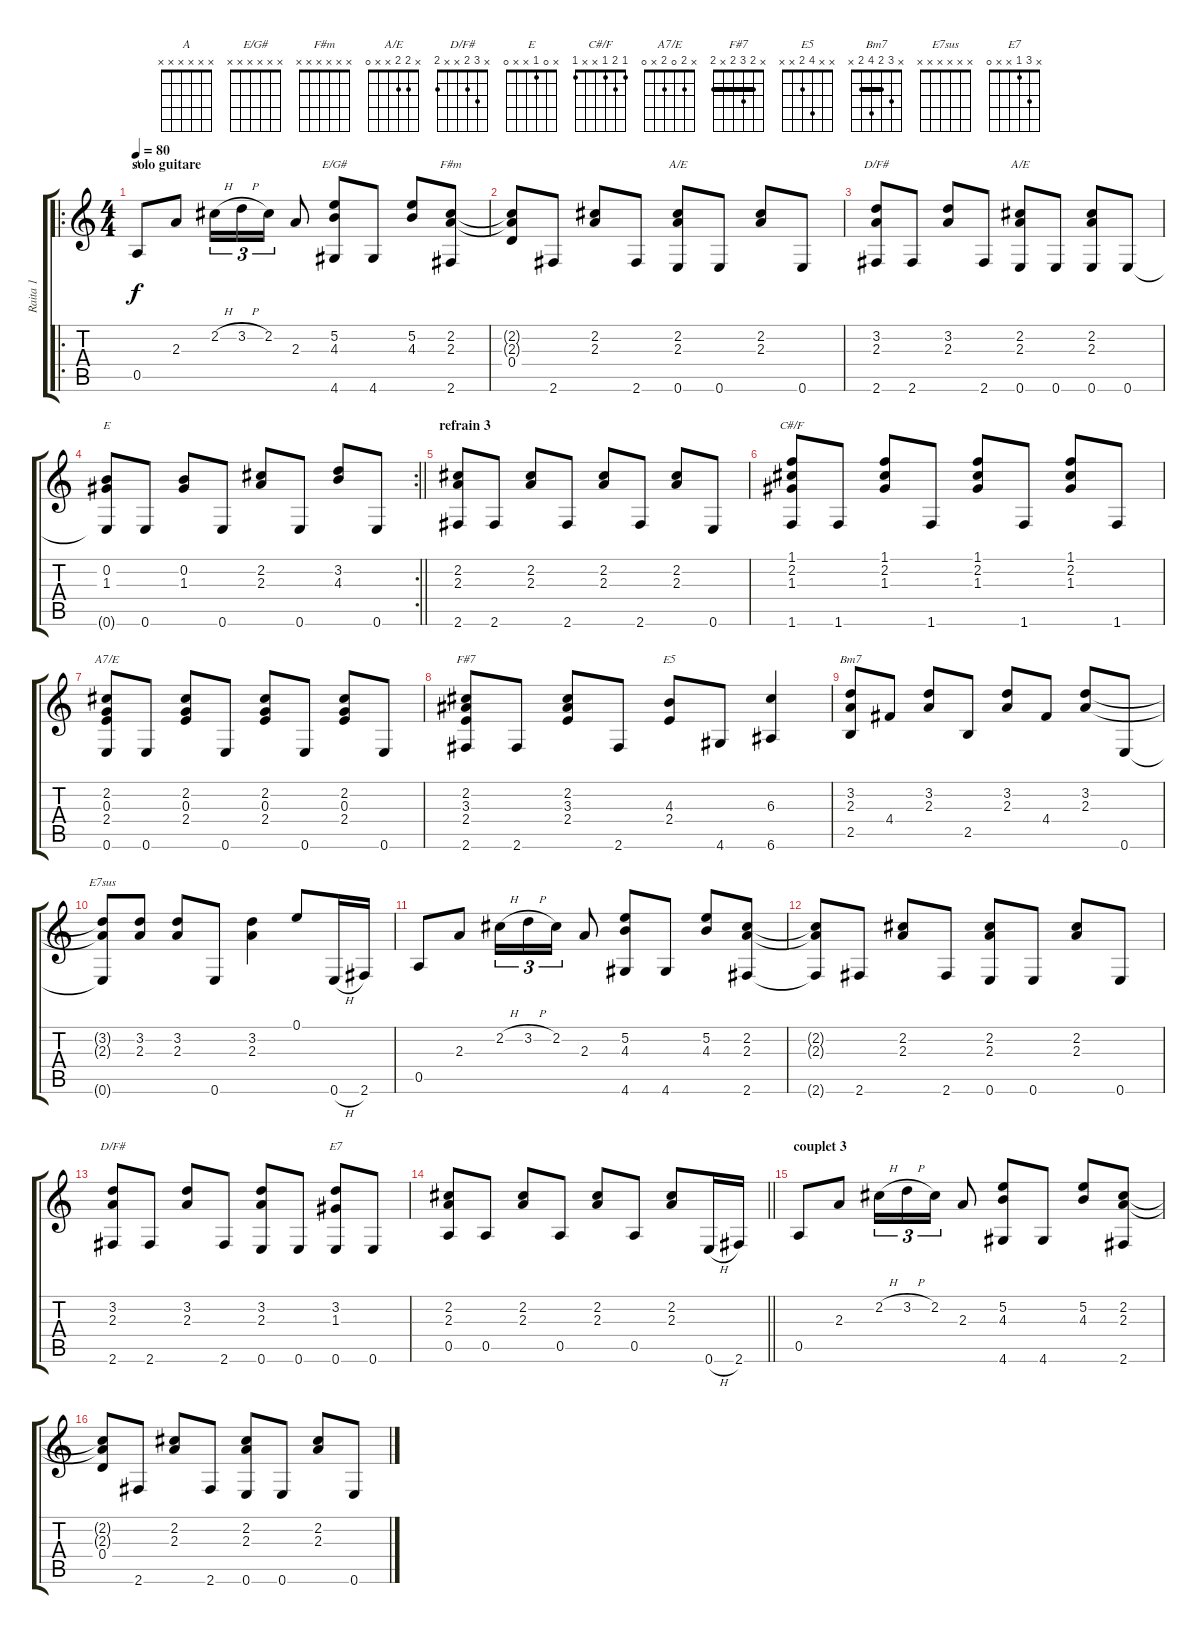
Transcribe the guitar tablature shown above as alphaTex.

\track ("Raita 1" "Raita 1") {instrument acousticguitarsteel}
\staff {score tabs}
\tuning (E4 B3 G3 D3 A2 E2) {hide}
\chord ("A" x x x x x x)
\chord ("E/G#" x x x x x x)
\chord ("F#m" x x x x x x)
\chord ("A/E" x x x x x x)
\chord ("D/F#" x x x x x x)
\chord ("A/E" x 2 2 x x 0)
\chord ("E" x 0 1 x x 0)
\chord ("C#/F" 1 2 1 x x 1)
\chord ("A7/E" x 2 0 2 x 0)
\chord ("F#7" x 2 3 2 x 2) {barre 2}
\chord ("E5" x x 4 2 x x)
\chord ("Bm7" x 3 2 4 2 x) {barre 2}
\chord ("E7sus" x x x x x x)
\chord ("D/F#" x 3 2 x x 2)
\chord ("E7" x 3 1 x x 0)
\ro
\ts (4 4)
\section ("" "solo guitare")
\tempo 80
\clef g2
\ks c
0.5.8{ch "A" dy f} 2.3.8 2.2{h}.16{tu (3 2)} 3.2{h}.16{tu (3 2)} 2.2.16{tu (3 2)} 2.3.8 (5.2 4.3 4.6).8{ch "E/G#"} 4.6.8 (5.2 4.3).8 (2.2 2.3 2.6).8{ch "F#m"} |
(2.2{t} 2.3{t} 0.4).8 2.6.8 (2.2 2.3).8 2.6.8 (2.2 2.3 0.6).8{ch "A/E"} 0.6.8 (2.2 2.3).8 0.6.8 |
(3.2 2.3 2.6).8{ch "D/F#"} 2.6.8 (3.2 2.3).8 2.6.8 (2.2 2.3 0.6).8{ch "A/E"} 0.6.8 (2.2 2.3 0.6).8 0.6.8 |
\rc 2
\barLineRight lightlight
(0.2 1.3 0.6{t}).8{ch "E"} 0.6.8 (0.2 1.3).8 0.6.8 (2.2 2.3).8 0.6.8 (3.2 4.3).8 0.6.8 |
\section ("" "refrain 3")
(2.2 2.3 2.6).8 2.6.8 (2.2 2.3).8 2.6.8 (2.2 2.3).8 2.6.8 (2.2 2.3).8 0.6.8 |
(1.1 2.2 1.3 1.6).8{ch "C#/F"} 1.6.8 (1.1 2.2 1.3).8 1.6.8 (1.1 2.2 1.3).8 1.6.8 (1.1 2.2 1.3).8 1.6.8 |
(2.2 0.3 2.4 0.6).8{ch "A7/E"} 0.6.8 (2.2 0.3 2.4).8 0.6.8 (2.2 0.3 2.4).8 0.6.8 (2.2 0.3 2.4).8 0.6.8 |
(2.2 3.3 2.4 2.6).8{ch "F#7"} 2.6.8 (2.2 3.3 2.4).8 2.6.8 (4.3 2.4).8{ch "E5"} 4.6.8 (6.3 6.6).4 |
(3.2 2.3 2.5).8{ch "Bm7"} 4.4.8 (3.2 2.3).8 2.5.8 (3.2 2.3).8 4.4.8 (3.2 2.3).8 0.6.8 |
(3.2{t} 2.3{t} 0.6{t}).8{ch "E7sus"} (3.2 2.3).8 (3.2 2.3).8 0.6.8 (3.2 2.3).4 0.1.8 0.6{h}.16 2.6.16 |
0.5.8 2.3.8 2.2{h}.16{tu (3 2)} 3.2{h}.16{tu (3 2)} 2.2.16{tu (3 2)} 2.3.8 (5.2 4.3 4.6).8 4.6.8 (5.2 4.3).8 (2.2 2.3 2.6).8 |
(2.2{t} 2.3{t} 2.6{t}).8 2.6.8 (2.2 2.3).8 2.6.8 (2.2 2.3 0.6).8 0.6.8 (2.2 2.3).8 0.6.8 |
(3.2 2.3 2.6).8{ch "D/F#"} 2.6.8 (3.2 2.3).8 2.6.8 (3.2 2.3 0.6).8 0.6.8 (3.2 1.3 0.6).8{ch "E7"} 0.6.8 |
\barLineRight lightlight
(2.2 2.3 0.5).8 0.5.8 (2.2 2.3).8 0.5.8 (2.2 2.3).8 0.5.8 (2.2 2.3).8 0.6{h}.16 2.6.16 |
\section ("" "couplet 3")
0.5.8 2.3.8 2.2{h}.16{tu (3 2)} 3.2{h}.16{tu (3 2)} 2.2.16{tu (3 2)} 2.3.8 (5.2 4.3 4.6).8 4.6.8 (5.2 4.3).8 (2.2 2.3 2.6).8 |
(2.2{t} 2.3{t} 0.4).8 2.6.8 (2.2 2.3).8 2.6.8 (2.2 2.3 0.6).8 0.6.8 (2.2 2.3).8 0.6.8
